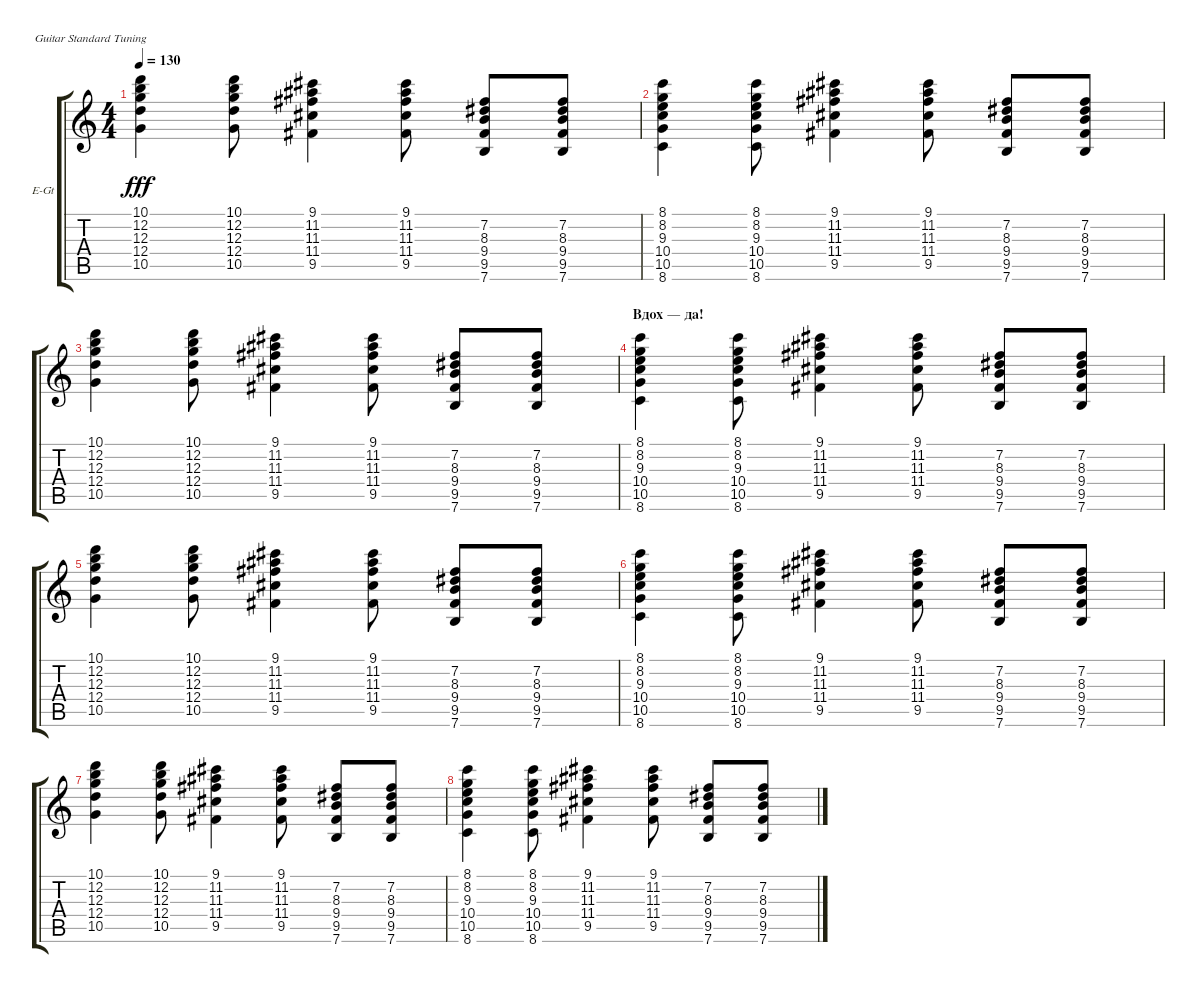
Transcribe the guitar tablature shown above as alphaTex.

\defaultSystemsLayout 4
\bracketExtendMode groupsimilarinstruments
\firstSystemTrackNameOrientation horizontal
\otherSystemsTrackNameOrientation horizontal
\track ("Electric Guitar" "E-Gt") {instrument distortionguitar}
\staff {score tabs}
\tuning (E4 B3 G3 D3 A2 E2)
\ts (4 4)
\tempo 130
\clef g2
\ks c
(10.5 12.4 12.3 12.2 10.1).4{dy fff} (10.5 12.4 12.3 12.2 10.1).8 (9.5 11.4 11.3 11.2 9.1).4 (9.5 11.4 11.3 11.2 9.1).8 (7.6 9.5 9.4 8.3 7.2).8 (7.6 9.5 9.4 8.3 7.2).8 |
(8.6 10.5 10.4 9.3 8.2 8.1).4 (8.6 10.5 10.4 9.3 8.2 8.1).8 (9.5 11.4 11.3 11.2 9.1).4 (9.5 11.4 11.3 11.2 9.1).8 (7.6 9.5 9.4 8.3 7.2).8 (7.6 9.5 9.4 8.3 7.2).8 |
(10.5 12.4 12.3 12.2 10.1).4 (10.5 12.4 12.3 12.2 10.1).8 (9.5 11.4 11.3 11.2 9.1).4 (9.5 11.4 11.3 11.2 9.1).8 (7.6 9.5 9.4 8.3 7.2).8 (7.6 9.5 9.4 8.3 7.2).8 |
\section ("" "Вдох — да!")
(8.6 10.5 10.4 9.3 8.2 8.1).4 (8.6 10.5 10.4 9.3 8.2 8.1).8 (9.5 11.4 11.3 11.2 9.1).4 (9.5 11.4 11.3 11.2 9.1).8 (7.6 9.5 9.4 8.3 7.2).8 (7.6 9.5 9.4 8.3 7.2).8 |
(10.5 12.4 12.3 12.2 10.1).4 (10.5 12.4 12.3 12.2 10.1).8 (9.5 11.4 11.3 11.2 9.1).4 (9.5 11.4 11.3 11.2 9.1).8 (7.6 9.5 9.4 8.3 7.2).8 (7.6 9.5 9.4 8.3 7.2).8 |
(8.6 10.5 10.4 9.3 8.2 8.1).4 (8.6 10.5 10.4 9.3 8.2 8.1).8 (9.5 11.4 11.3 11.2 9.1).4 (9.5 11.4 11.3 11.2 9.1).8 (7.6 9.5 9.4 8.3 7.2).8 (7.6 9.5 9.4 8.3 7.2).8 |
(10.5 12.4 12.3 12.2 10.1).4 (10.5 12.4 12.3 12.2 10.1).8 (9.5 11.4 11.3 11.2 9.1).4 (9.5 11.4 11.3 11.2 9.1).8 (7.6 9.5 9.4 8.3 7.2).8 (7.6 9.5 9.4 8.3 7.2).8 |
(8.6 10.5 10.4 9.3 8.2 8.1).4 (8.6 10.5 10.4 9.3 8.2 8.1).8 (9.5 11.4 11.3 11.2 9.1).4 (9.5 11.4 11.3 11.2 9.1).8 (7.6 9.5 9.4 8.3 7.2).8 (7.6 9.5 9.4 8.3 7.2).8
